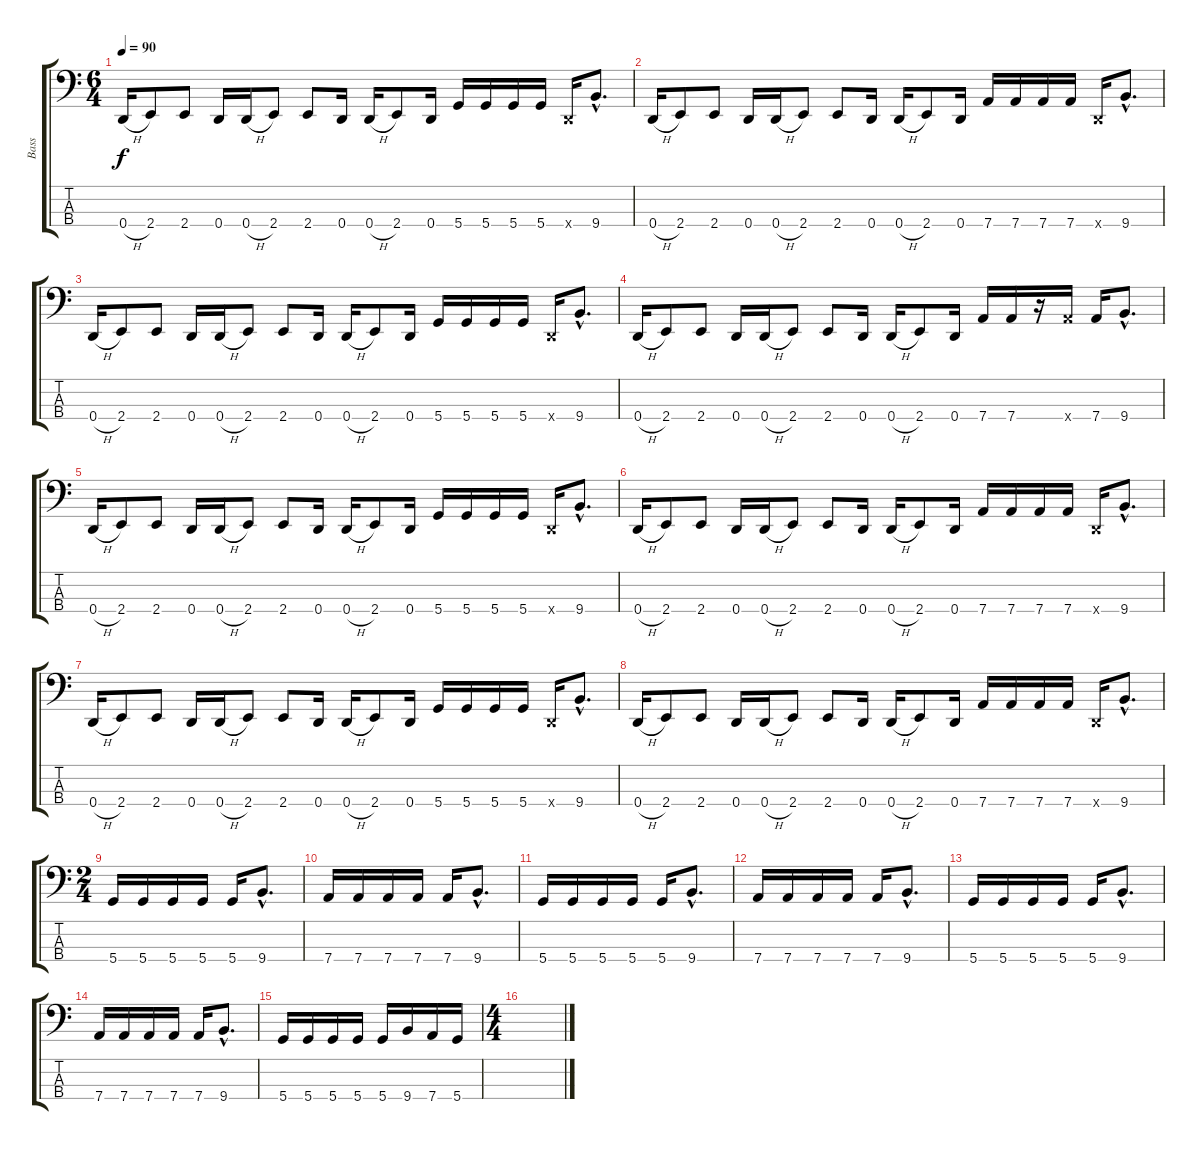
\track ("Bass" "Bass") {instrument electricbasspick}
\staff {score tabs}
\tuning (G2 D2 A1 D1) {hide}
\ts (6 4)
\tempo 90
\clef f4
\ks c
0.4{h}.16{dy f} 2.4.8 2.4.8 0.4.16 0.4{h}.16 2.4.8 2.4.8 0.4.16 0.4{h}.16 2.4.8 0.4.16 5.4.16 5.4.16 5.4.16 5.4.16 0.4{x}.16 9.4{hac}.8{d} |
0.4{h}.16 2.4.8 2.4.8 0.4.16 0.4{h}.16 2.4.8 2.4.8 0.4.16 0.4{h}.16 2.4.8 0.4.16 7.4.16 7.4.16 7.4.16 7.4.16 0.4{x}.16 9.4{hac}.8{d} |
0.4{h}.16 2.4.8 2.4.8 0.4.16 0.4{h}.16 2.4.8 2.4.8 0.4.16 0.4{h}.16 2.4.8 0.4.16 5.4.16 5.4.16 5.4.16 5.4.16 0.4{x}.16 9.4{hac}.8{d} |
0.4{h}.16 2.4.8 2.4.8 0.4.16 0.4{h}.16 2.4.8 2.4.8 0.4.16 0.4{h}.16 2.4.8 0.4.16 7.4.16 7.4.16 r.16 7.4{x}.16 7.4.16 9.4{hac}.8{d} |
0.4{h}.16 2.4.8 2.4.8 0.4.16 0.4{h}.16 2.4.8 2.4.8 0.4.16 0.4{h}.16 2.4.8 0.4.16 5.4.16 5.4.16 5.4.16 5.4.16 0.4{x}.16 9.4{hac}.8{d} |
0.4{h}.16 2.4.8 2.4.8 0.4.16 0.4{h}.16 2.4.8 2.4.8 0.4.16 0.4{h}.16 2.4.8 0.4.16 7.4.16 7.4.16 7.4.16 7.4.16 0.4{x}.16 9.4{hac}.8{d} |
0.4{h}.16 2.4.8 2.4.8 0.4.16 0.4{h}.16 2.4.8 2.4.8 0.4.16 0.4{h}.16 2.4.8 0.4.16 5.4.16 5.4.16 5.4.16 5.4.16 0.4{x}.16 9.4{hac}.8{d} |
0.4{h}.16 2.4.8 2.4.8 0.4.16 0.4{h}.16 2.4.8 2.4.8 0.4.16 0.4{h}.16 2.4.8 0.4.16 7.4.16 7.4.16 7.4.16 7.4.16 0.4{x}.16 9.4{hac}.8{d} |
\ts (2 4)
5.4.16 5.4.16 5.4.16 5.4.16 5.4.16 9.4{hac}.8{d} |
7.4.16 7.4.16 7.4.16 7.4.16 7.4.16 9.4{hac}.8{d} |
5.4.16 5.4.16 5.4.16 5.4.16 5.4.16 9.4{hac}.8{d} |
7.4.16 7.4.16 7.4.16 7.4.16 7.4.16 9.4{hac}.8{d} |
5.4.16 5.4.16 5.4.16 5.4.16 5.4.16 9.4{hac}.8{d} |
7.4.16 7.4.16 7.4.16 7.4.16 7.4.16 9.4{hac}.8{d} |
5.4.16 5.4.16 5.4.16 5.4.16 5.4.16 9.4.16 7.4.16 5.4.16 |
\ts (4 4)
